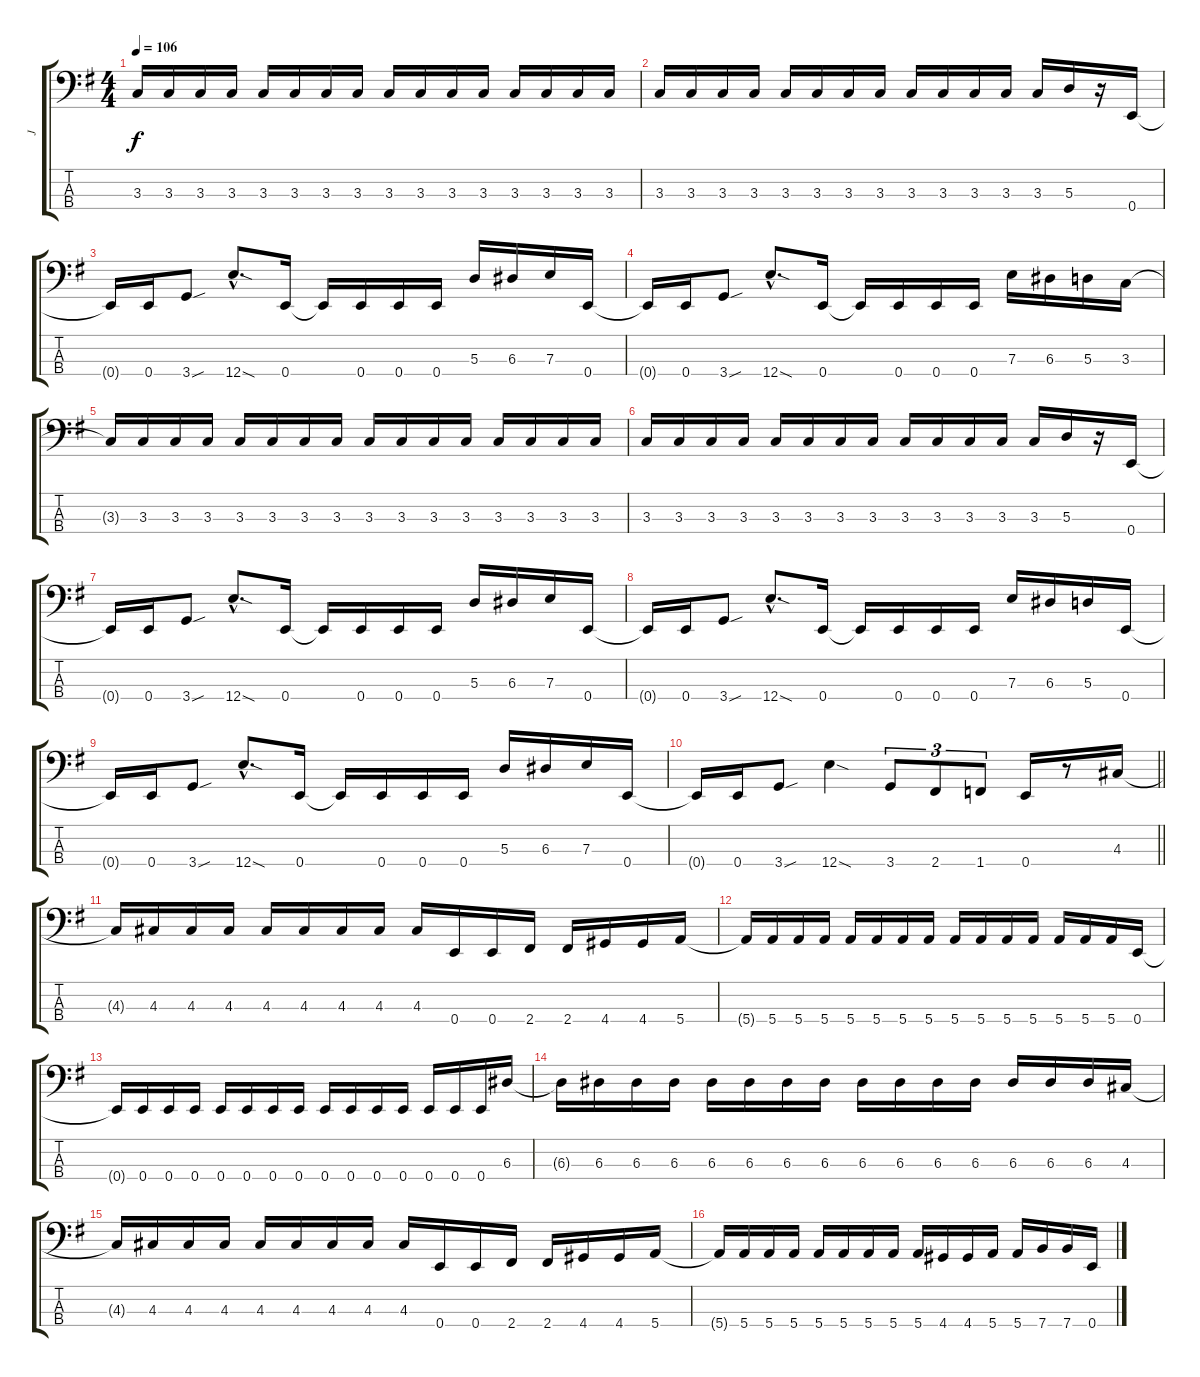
\track ("     J" "     J") {instrument electricbasspick}
\staff {score tabs}
\tuning (G2 D2 A1 E1) {hide}
\ts (4 4)
\tempo 106
\clef f4
\ks g
3.3{t}.16{dy f} 3.3.16 3.3.16 3.3.16 3.3.16 3.3.16 3.3.16 3.3.16 3.3.16 3.3.16 3.3.16 3.3.16 3.3.16 3.3.16 3.3.16 3.3.16 |
3.3.16 3.3.16 3.3.16 3.3.16 3.3.16 3.3.16 3.3.16 3.3.16 3.3.16 3.3.16 3.3.16 3.3.16 3.3.16 5.3.16 r.16 0.4.16 |
0.4{t}.16 0.4.16 3.4{sou}.8 12.4{sod hac}.8{d} 0.4.16 0.4{t}.16 0.4.16 0.4.16 0.4.16 5.3.16 6.3.16 7.3.16 0.4.16 |
0.4{t}.16 0.4.16 3.4{sou}.8 12.4{sod hac}.8{d} 0.4.16 0.4{t}.16 0.4.16 0.4.16 0.4.16 7.3.16 6.3.16 5.3.16 3.3.16 |
3.3{t}.16 3.3.16 3.3.16 3.3.16 3.3.16 3.3.16 3.3.16 3.3.16 3.3.16 3.3.16 3.3.16 3.3.16 3.3.16 3.3.16 3.3.16 3.3.16 |
3.3.16 3.3.16 3.3.16 3.3.16 3.3.16 3.3.16 3.3.16 3.3.16 3.3.16 3.3.16 3.3.16 3.3.16 3.3.16 5.3.16 r.16 0.4.16 |
0.4{t}.16 0.4.16 3.4{sou}.8 12.4{sod hac}.8{d} 0.4.16 0.4{t}.16 0.4.16 0.4.16 0.4.16 5.3.16 6.3.16 7.3.16 0.4.16 |
0.4{t}.16 0.4.16 3.4{sou}.8 12.4{sod hac}.8{d} 0.4.16 0.4{t}.16 0.4.16 0.4.16 0.4.16 7.3.16 6.3.16 5.3.16 0.4.16 |
0.4{t}.16 0.4.16 3.4{sou}.8 12.4{sod hac}.8{d} 0.4.16 0.4{t}.16 0.4.16 0.4.16 0.4.16 5.3.16 6.3.16 7.3.16 0.4.16 |
\barLineRight lightlight
0.4{t}.16 0.4.16 3.4{sou}.8 12.4{sod}.4 3.4.8{tu (3 2)} 2.4.8{tu (3 2)} 1.4.8{tu (3 2)} 0.4.16 r.8 4.3.16 |
4.3{t}.16 4.3.16 4.3.16 4.3.16 4.3.16 4.3.16 4.3.16 4.3.16 4.3.16 0.4.16 0.4.16 2.4.16 2.4.16 4.4.16 4.4.16 5.4.16 |
5.4{t}.16 5.4.16 5.4.16 5.4.16 5.4.16 5.4.16 5.4.16 5.4.16 5.4.16 5.4.16 5.4.16 5.4.16 5.4.16 5.4.16 5.4.16 0.4.16 |
0.4{t}.16 0.4.16 0.4.16 0.4.16 0.4.16 0.4.16 0.4.16 0.4.16 0.4.16 0.4.16 0.4.16 0.4.16 0.4.16 0.4.16 0.4.16 6.3.16 |
6.3{t}.16 6.3.16 6.3.16 6.3.16 6.3.16 6.3.16 6.3.16 6.3.16 6.3.16 6.3.16 6.3.16 6.3.16 6.3.16 6.3.16 6.3.16 4.3.16 |
4.3{t}.16 4.3.16 4.3.16 4.3.16 4.3.16 4.3.16 4.3.16 4.3.16 4.3.16 0.4.16 0.4.16 2.4.16 2.4.16 4.4.16 4.4.16 5.4.16 |
5.4{t}.16 5.4.16 5.4.16 5.4.16 5.4.16 5.4.16 5.4.16 5.4.16 5.4.16 4.4.16 4.4.16 5.4.16 5.4.16 7.4.16 7.4.16 0.4.16
